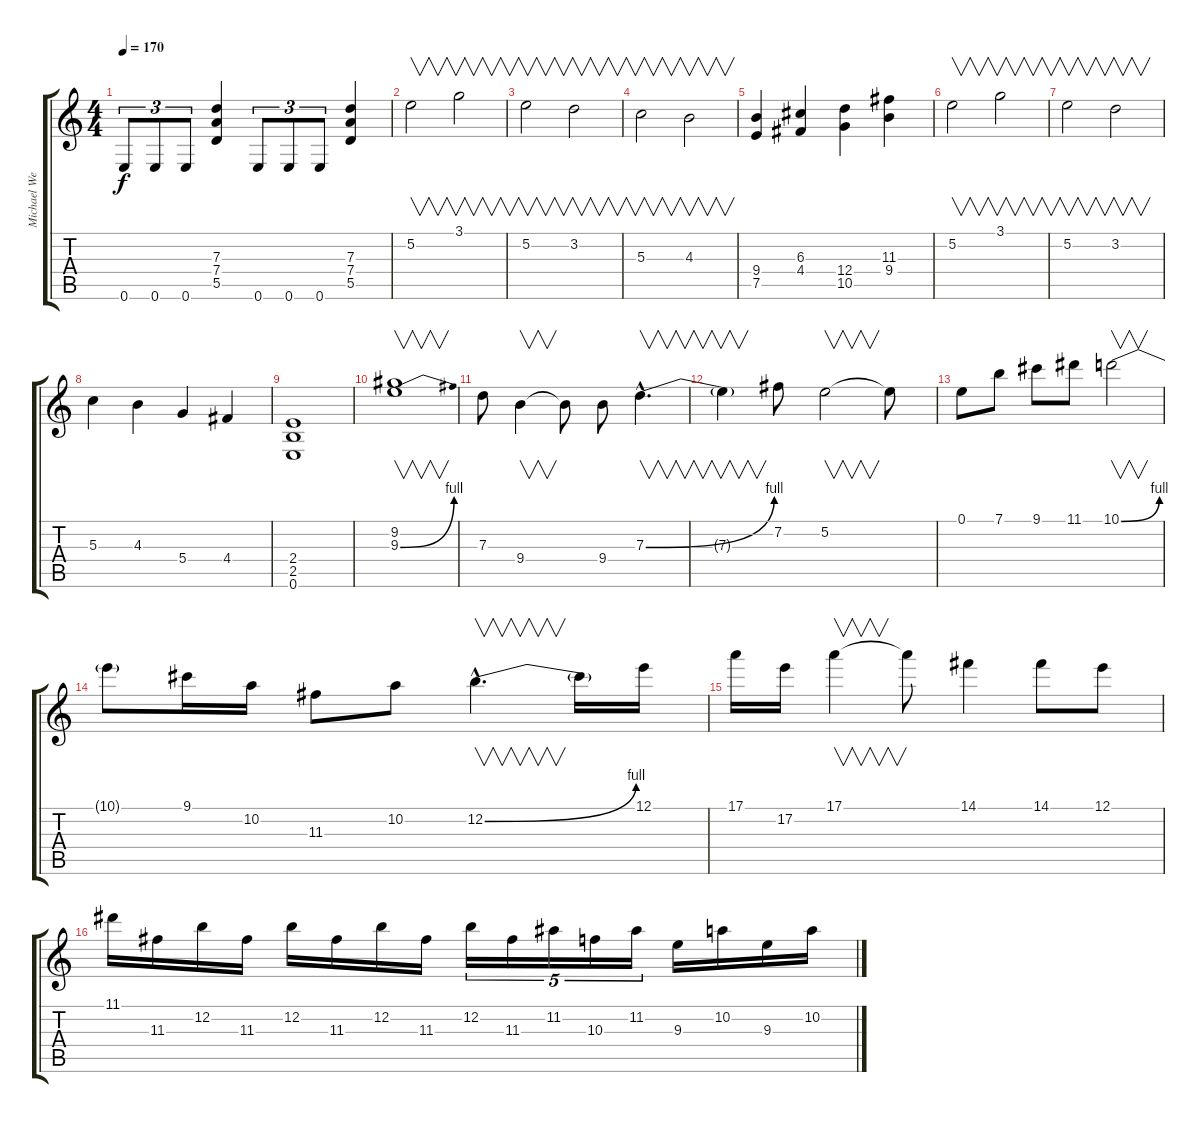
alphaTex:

\track ("Michael Weikath" "Michael We") {instrument distortionguitar}
\staff {score tabs}
\tuning (E4 B3 G3 D3 A2 E2) {hide}
\ts (4 4)
\tempo 170
\clef g2
\ks c
0.6.8{tu (3 2) dy f instrument electricguitarmuted} 0.6.8{tu (3 2)} 0.6.8{tu (3 2)} (7.3 7.4 5.5).4{instrument distortionguitar} 0.6.8{tu (3 2) instrument electricguitarmuted} 0.6.8{tu (3 2)} 0.6.8{tu (3 2)} (7.3 7.4 5.5).4{instrument distortionguitar} |
5.2.2{v} 3.1.2{v} |
5.2.2{v} 3.2.2{v} |
5.3.2{v} 4.3.2{v} |
(9.4 7.5).4 (6.3 4.4).4 (12.4 10.5).4 (11.3 9.4).4 |
5.2.2{v} 3.1.2{v} |
5.2.2{v} 3.2.2{v} |
5.3.4 4.3.4 5.4.4 4.4.4 |
(2.4 2.5 0.6).1 |
(9.2 9.3{be (bend 0 0 60 4)}).1{v volume 16} |
7.3.8{volume 16} 9.4.4{v} 9.4{t}.8 9.4.8 7.3{be (bend 0 0 60 4) hac}.4{v d} |
7.3{t}.4{v} 7.2.8 5.2.2{v} 5.2{t}.8 |
0.1.8 7.1.8 9.1.8 11.1.8 10.1{be (bend 0 0 60 4)}.2{v} |
10.1{t}.8 9.1.16 10.2.16 11.3.8 10.2.8 12.2{be (bend 0 0 60 4) hac}.4{v d} 12.2{t}.16 12.1.16 |
17.1.16 17.2.16 17.1.4{v} 17.1{t}.8 14.1.4 14.1.8 12.1.8 |
11.1.16 11.3.16 12.2.16 11.3.16 12.2.16 11.3.16 12.2.16 11.3.16 12.2.16{tu (5 4)} 11.3.16{tu (5 4)} 11.2.16{tu (5 4)} 10.3.16{tu (5 4)} 11.2.16{tu (5 4)} 9.3.16 10.2.16 9.3.16 10.2.16
